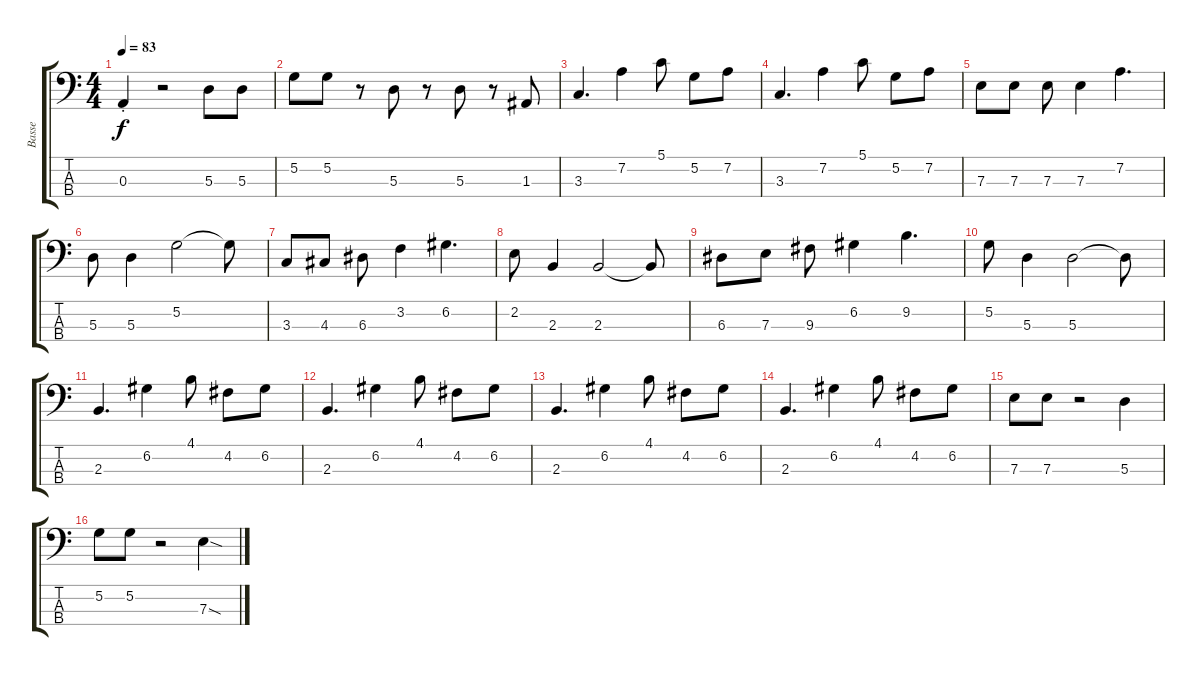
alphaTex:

\track ("Basse" "Basse") {instrument electricbassfinger}
\staff {score tabs}
\tuning (G2 D2 A1 E1) {hide}
\ts (4 4)
\tempo 83
\clef f4
\ks c
0.3{st}.4{dy f} r.2 5.3.8 5.3.8 |
5.2.8 5.2.8 r.8 5.3.8 r.8 5.3.8 r.8 1.3.8 |
3.3.4{d} 7.2.4 5.1.8 5.2.8 7.2.8 |
3.3.4{d} 7.2.4 5.1.8 5.2.8 7.2.8 |
7.3.8 7.3.8 7.3.8 7.3.4 7.2.4{d} |
5.3.8 5.3.4 5.2.2 5.2{t}.8 |
3.3.8 4.3.8 6.3.8 3.2.4 6.2.4{d} |
2.2.8 2.3.4 2.3.2 2.3{t}.8 |
6.3.8 7.3.8 9.3.8 6.2.4 9.2.4{d} |
5.2.8 5.3.4 5.3.2 5.3{t}.8 |
2.3.4{d} 6.2.4 4.1.8 4.2.8 6.2.8 |
2.3.4{d} 6.2.4 4.1.8 4.2.8 6.2.8 |
2.3.4{d} 6.2.4 4.1.8 4.2.8 6.2.8 |
2.3.4{d} 6.2.4 4.1.8 4.2.8 6.2.8 |
7.3.8 7.3.8 r.2 5.3.4 |
5.2.8 5.2.8 r.2 7.3{sod}.4
